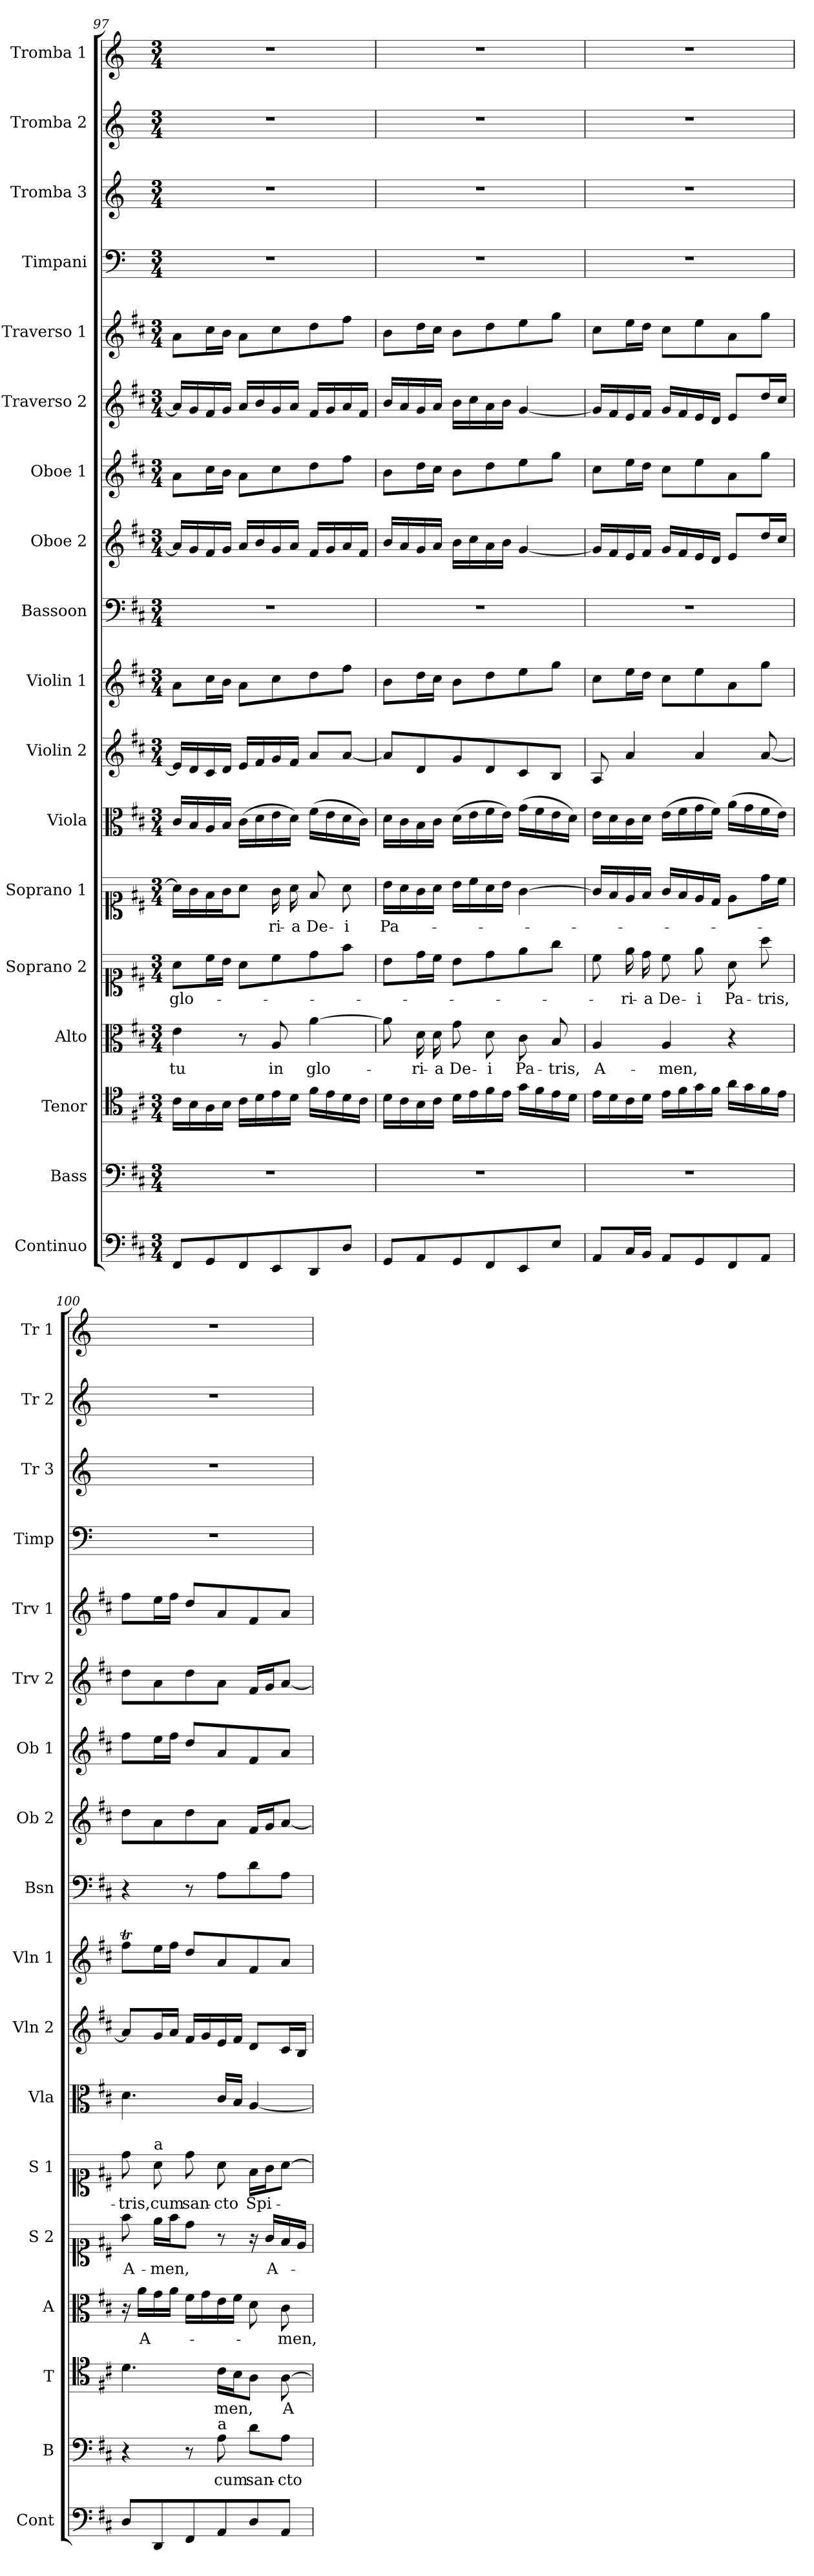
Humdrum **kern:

**kern	**kern	**text	**kern	**text	**kern	**text	**kern	**text	**kern	**text	**kern	**kern	**kern	**kern	**kern	**kern	**kern	**kern	**kern	**kern	**kern	**kern
*part18	*part17	*part17	*part16	*part16	*part15	*part15	*part14	*part14	*part13	*part13	*part12	*part11	*part10	*part9	*part8	*part7	*part6	*part5	*part4	*part3	*part2	*part1
*staff18	*staff17	*staff17	*staff16	*staff16	*staff15	*staff15	*staff14	*staff14	*staff13	*staff13	*staff12	*staff11	*staff10	*staff9	*staff8	*staff7	*staff6	*staff5	*staff4	*staff3	*staff2	*staff1
*I"Continuo	*I"Bass	*	*I"Tenor	*	*I"Alto	*	*I"Soprano 2	*	*I"Soprano 1	*	*I"Viola	*I"Violin 2	*I"Violin 1	*I"Bassoon	*I"Oboe 2	*I"Oboe 1	*I"Traverso 2	*I"Traverso 1	*I"Timpani	*I"Tromba 3	*I"Tromba 2	*I"Tromba 1
*I'Cont	*I'B	*	*I'T	*	*I'A	*	*I'S 2	*	*I'S 1	*	*I'Vla	*I'Vln 2	*I'Vln 1	*I'Bsn	*I'Ob 2	*I'Ob 1	*I'Trv 2	*I'Trv 1	*I'Timp	*I'Tr 3	*I'Tr 2	*I'Tr 1
*clefF4	*clefF4	*	*clefC4	*	*clefC3	*	*clefC1	*	*clefC1	*	*clefC3	*clefG2	*clefG2	*clefF4	*clefG2	*clefG2	*clefG2	*clefG2	*clefF4	*clefG2	*clefG2	*clefG2
*	*	*	*	*	*	*	*	*	*	*	*	*	*	*	*	*	*	*	*ITrd-1c-2	*ITrd-1c-2	*ITrd-1c-2	*ITrd-1c-2
*k[f#c#]	*k[f#c#]	*	*k[f#c#]	*	*k[f#c#]	*	*k[f#c#]	*	*k[f#c#]	*	*k[f#c#]	*k[f#c#]	*k[f#c#]	*k[f#c#]	*k[f#c#]	*k[f#c#]	*k[f#c#]	*k[f#c#]	*k[f#c#]	*k[f#c#]	*k[f#c#]	*k[f#c#]
*M3/4	*M3/4	*	*M3/4	*	*M3/4	*	*M3/4	*	*M3/4	*	*M3/4	*M3/4	*M3/4	*M3/4	*M3/4	*M3/4	*M3/4	*M3/4	*M3/4	*M3/4	*M3/4	*M3/4
=97	=97	=97	=97	=97	=97	=97	=97	=97	=97	=97	=97	=97	=97	=97	=97	=97	=97	=97	=97	=97	=97	=97
!	!	!	!	!	!	!LO:LY:b	!	!LO:LY:b	!	!	!	!	!	!	!	!	!	!	!	!	!	!
8FF#/L	2.r	.	16c#\LL	.	4e\	-tu	8a\L	glo-	16a\LL]	.	16c#/LL	16e/LL]	8a\L	2.r	16a/LL]	8a\L	16a/LL]	8a\L	2.r	2.r	2.r	2.r
.	.	.	16B\	.	.	.	.	.	16g\	.	16B/	16d/	.	.	16g/	.	16g/	.	.	.	.	.
8GG/	.	.	16A\	.	.	.	16cc#\L	.	16f#\	.	16A/	16c#/	16cc#\L	.	16f#/	16cc#\L	16f#/	16cc#\L	.	.	.	.
.	.	.	16B\JJ	.	.	.	16b\JJ	.	16g\J	.	16B/JJ	16d/JJ	16b\JJ	.	16g/JJ	16b\JJ	16g/JJ	16b\JJ	.	.	.	.
8FF#/	.	.	16c#\LL	.	8r	.	8a\L	.	8a\J	.	(16c#\LL	16e/LL	8a\L	.	16a/LL	8a\L	16a/LL	8a\L	.	.	.	.
.	.	.	16d\	.	.	.	.	.	.	.	16d\	16f#/	.	.	16b/	.	16b/	.	.	.	.	.
!	!	!	!	!	!	!LO:LY:b	!	!	!	!LO:LY:b	!	!	!	!	!	!	!	!	!	!	!	!
8EE/	.	.	16e\	.	8A/	in	8cc#\	.	16g\	-ri-	16e\	16g/	8cc#\	.	16g/	8cc#\	16g/	8cc#\	.	.	.	.
!	!	!	!	!	!	!	!	!	!	!LO:LY:b	!	!	!	!	!	!	!	!	!	!	!	!
.	.	.	16d\JJ	.	.	.	.	.	16a\	-a	16d\JJ)	16f#/JJ	.	.	16a/JJ	.	16a/JJ	.	.	.	.	.
!	!	!	!	!	!	!LO:LY:b	!	!	!	!LO:LY:b	!	!	!	!	!	!	!	!	!	!	!	!
8DD/	.	.	16f#\LL	.	[4a\	glo-	8dd\	.	8f#/	De-	(16f#\LL	8a/L	8dd\	.	16f#/LL	8dd\	16f#/LL	8dd\	.	.	.	.
.	.	.	16e\	.	.	.	.	.	.	.	16e\	.	.	.	16g/	.	16g/	.	.	.	.	.
!	!	!	!	!	!	!	!	!	!	!LO:LY:b	!	!	!	!	!	!	!	!	!	!	!	!
8D/J	.	.	16d\	.	.	.	8ff#\J	.	8a\	-i	16d\	[8a/J	8ff#\J	.	16a/	8ff#\J	16a/	8ff#\J	.	.	.	.
.	.	.	16c#\JJ	.	.	.	.	.	.	.	16c#\JJ)	.	.	.	16f#/JJ	.	16f#/JJ	.	.	.	.	.
=98	=98	=98	=98	=98	=98	=98	=98	=98	=98	=98	=98	=98	=98	=98	=98	=98	=98	=98	=98	=98	=98	=98
!	!	!	!	!	!	!	!	!	!	!LO:LY:b	!	!	!	!	!	!	!	!	!	!	!	!
8GG/L	2.r	.	16d\LL	.	8a\]	.	8b\L	.	16b\LL	Pa-	16d\LL	8a/L]	8b\L	2.r	16b/LL	8b\L	16b/LL	8b\L	2.r	2.r	2.r	2.r
.	.	.	16c#\	.	.	.	.	.	16a\	.	16c#\	.	.	.	16a/	.	16a/	.	.	.	.	.
!	!	!	!	!	!	!LO:LY:b	!	!	!	!	!	!	!	!	!	!	!	!	!	!	!	!
8AA/	.	.	16B\	.	16d\	-ri-	16dd\L	.	16g\	.	16B\	8d/	16dd\L	.	16g/	16dd\L	16g/	16dd\L	.	.	.	.
!	!	!	!	!	!	!LO:LY:b	!	!	!	!	!	!	!	!	!	!	!	!	!	!	!	!
.	.	.	16c#\JJ	.	16d\	-a	16cc#\JJ	.	16a\JJ	.	16c#\JJ	.	16cc#\JJ	.	16a/JJ	16cc#\JJ	16a/JJ	16cc#\JJ	.	.	.	.
!	!	!	!	!	!	!LO:LY:b	!	!	!	!	!	!	!	!	!	!	!	!	!	!	!	!
8GG/	.	.	16d\LL	.	8g\	De-	8b\L	.	16b\LL	.	(16d\LL	8g/	8b\L	.	16b\LL	8b\L	16b\LL	8b\L	.	.	.	.
.	.	.	16e\	.	.	.	.	.	16cc#\	.	16e\	.	.	.	16cc#\	.	16cc#\	.	.	.	.	.
!	!	!	!	!	!	!LO:LY:b	!	!	!	!	!	!	!	!	!	!	!	!	!	!	!	!
8FF#/	.	.	16f#\	.	8d\	-i	8dd\	.	16a\	.	16f#\	8d/	8dd\	.	16a\	8dd\	16a\	8dd\	.	.	.	.
.	.	.	16e\JJ	.	.	.	.	.	16b\JJ	.	16e\JJ)	.	.	.	16b\JJ	.	16b\JJ	.	.	.	.	.
!	!	!	!	!	!	!LO:LY:b	!	!	!	!	!	!	!	!	!	!	!	!	!	!	!	!
8EE/	.	.	16g\LL	.	8c#\	Pa-	8ee\	.	[4g\	.	(16g\LL	8c#/	8ee\	.	[4g/	8ee\	[4g/	8ee\	.	.	.	.
.	.	.	16f#\	.	.	.	.	.	.	.	16f#\	.	.	.	.	.	.	.	.	.	.	.
!	!	!	!	!	!	!LO:LY:b	!	!	!	!	!	!	!	!	!	!	!	!	!	!	!	!
8E/J	.	.	16e\	.	8B/	-tris,	8gg\J	.	.	.	16e\	8B/J	8gg\J	.	.	8gg\J	.	8gg\J	.	.	.	.
.	.	.	16d\JJ	.	.	.	.	.	.	.	16d\JJ)	.	.	.	.	.	.	.	.	.	.	.
=99	=99	=99	=99	=99	=99	=99	=99	=99	=99	=99	=99	=99	=99	=99	=99	=99	=99	=99	=99	=99	=99	=99
!	!	!	!	!	!	!LO:LY:b	!	!	!	!	!	!	!	!	!	!	!	!	!	!	!	!
8AA/L	2.r	.	16e\LL	.	4A/	A-	8cc#\	.	16g/LL]	.	16e\LL	8A/	8cc#\L	2.r	16g/LL]	8cc#\L	16g/LL]	8cc#\L	2.r	2.r	2.r	2.r
.	.	.	16d\	.	.	.	.	.	16f#/	.	16d\	.	.	.	16f#/	.	16f#/	.	.	.	.	.
!	!	!	!	!	!	!	!	!LO:LY:b	!	!	!	!	!	!	!	!	!	!	!	!	!	!
16C#/L	.	.	16c#\	.	.	.	16ee\	-ri-	16e/	.	16c#\	4a/	16ee\L	.	16e/	16ee\L	16e/	16ee\L	.	.	.	.
!	!	!	!	!	!	!	!	!LO:LY:b	!	!	!	!	!	!	!	!	!	!	!	!	!	!
16BB/JJ	.	.	16d\JJ	.	.	.	16dd\	-a	16f#/JJ	.	16d\JJ	.	16dd\JJ	.	16f#/JJ	16dd\JJ	16f#/JJ	16dd\JJ	.	.	.	.
!	!	!	!	!	!	!LO:LY:b	!	!LO:LY:b	!	!	!	!	!	!	!	!	!	!	!	!	!	!
8AA/L	.	.	16e\LL	.	4A/	-men,	8cc#\	De-	16g/LL	.	(16e\LL	.	8cc#\L	.	16g/LL	8cc#\L	16g/LL	8cc#\L	.	.	.	.
.	.	.	16f#\	.	.	.	.	.	16f#/	.	16f#\	.	.	.	16f#/	.	16f#/	.	.	.	.	.
!	!	!	!	!	!	!	!	!LO:LY:b	!	!	!	!	!	!	!	!	!	!	!	!	!	!
8GG/	.	.	16g\	.	.	.	8ee\	-i	16e/	.	16g\	4a/	8ee\	.	16e/	8ee\	16e/	8ee\	.	.	.	.
.	.	.	16f#\JJ	.	.	.	.	.	16d/JJ	.	16f#\JJ)	.	.	.	16d/JJ	.	16d/JJ	.	.	.	.	.
!	!	!	!	!	!	!	!	!LO:LY:b	!	!	!	!	!	!	!	!	!	!	!	!	!	!
8FF#/	.	.	16a\LL	.	4r	.	8a\	Pa-	8e\L	.	(16a\LL	.	8a\	.	8e/L	8a\	8e/L	8a\	.	.	.	.
.	.	.	16g\	.	.	.	.	.	.	.	16g\	.	.	.	.	.	.	.	.	.	.	.
!	!	!	!	!	!	!	!	!LO:LY:b	!	!	!	!	!	!	!	!	!	!	!	!	!	!
8AA/J	.	.	16f#\	.	.	.	8aa\	-tris,	16dd\L	.	16f#\	[8a/	8gg\J	.	16dd/L	8gg\J	16dd/L	8gg\J	.	.	.	.
.	.	.	16e\JJ	.	.	.	.	.	16cc#\JJ	.	16e\JJ)	.	.	.	16cc#/JJ	.	16cc#/JJ	.	.	.	.	.
!!LO:PB:g=z
=100	=100	=100	=100	=100	=100	=100	=100	=100	=100	=100	=100	=100	=100	=100	=100	=100	=100	=100	=100	=100	=100	=100
!	!	!	!	!	!	!	!	!LO:LY:b	!	!LO:LY:b	!	!	!	!	!	!	!	!	!	!	!	!
8D/L	4r	.	4.d\	.	16r	.	8ff#\	A-	8dd\	-tris,	4.d\	8a/L]	8ff#t\L	4r	8dd\L	8ff#\L	8dd\L	8ff#\L	2.r	2.r	2.r	2.r
!	!	!	!	!	!	!LO:LY:b	!	!	!	!	!	!	!	!	!	!	!	!	!	!	!	!
.	.	.	.	.	16a\LL	A-	.	.	.	.	.	.	.	.	.	.	.	.	.	.	.	.
!	!	!	!	!	!	!	!	!	!LO:TX:a:t=a	!	!	!	!	!	!	!	!	!	!	!	!	!
!	!	!	!	!	!	!	!	!LO:LY:b	!	!LO:LY:b	!	!	!	!	!	!	!	!	!	!	!	!
8DD/	.	.	.	.	16g\	.	16ee\LL	-men,	8a\	cum	.	16g/L	16ee\L	.	8a\	16ee\L	8a\	16ee\L	.	.	.	.
.	.	.	.	.	16a\JJ	.	16ff#\J	.	.	.	.	16a/JJ	16ff#\JJ	.	.	16ff#\JJ	.	16ff#\JJ	.	.	.	.
!	!	!	!	!	!	!	!	!	!	!LO:LY:b	!	!	!	!	!	!	!	!	!	!	!	!
8FF#/	8r	.	.	.	16f#\LL	.	8dd\J	.	8dd\	san-	.	16f#/LL	8dd/L	8r	8dd\	8dd/L	8dd\	8dd/L	.	.	.	.
.	.	.	.	.	16g\	.	.	.	.	.	.	16g/	.	.	.	.	.	.	.	.	.	.
!	!LO:TX:a:t=a	!	!	!	!	!	!	!	!	!	!	!	!	!	!	!	!	!	!	!	!	!
!	!	!LO:LY:b	!	!LO:LY:b	!	!	!	!	!	!LO:LY:b	!	!	!	!	!	!	!	!	!	!	!	!
8AA/	8A\	cum	16c#\LL	-men,	16e\	.	8r	.	8a\	-cto	16c#/LL	16e/	8a/	8A\L	8a\J	8a/	8a\J	8a/	.	.	.	.
.	.	.	16B\J	.	16f#\JJ	.	.	.	.	.	16B/JJ	16f#/JJ	.	.	.	.	.	.	.	.	.	.
!	!	!LO:LY:b	!	!	!	!	!	!	!	!LO:LY:b	!	!	!	!	!	!	!	!	!	!	!	!
8D/	8d\L	san-	8A\J	.	8d\	.	16r	.	16f#\LL	Spi-	[4A/	8d/L	8f#/	8d\	16f#/LL	8f#/	16f#/LL	8f#/	.	.	.	.
!	!	!	!	!	!	!	!	!LO:LY:b	!	!	!	!	!	!	!	!	!	!	!	!	!	!
.	.	.	.	.	.	.	16g/LL	A-	16g\J	.	.	.	.	.	16g/J	.	16g/J	.	.	.	.	.
!	!	!LO:LY:b	!	!LO:LY:b	!	!LO:LY:b	!	!	!	!	!	!	!	!	!	!	!	!	!	!	!	!
8AA/J	8A\J	-cto	[8A\	A-	8c#\	-men,	16f#/	.	[8a\J	.	.	16c#/L	8a/J	8A\J	[8a/J	8a/J	[8a/J	8a/J	.	.	.	.
.	.	.	.	.	.	.	16e/JJ	.	.	.	.	16B/JJ	.	.	.	.	.	.	.	.	.	.
=	=	=	=	=	=	=	=	=	=	=	=	=	=	=	=	=	=	=	=	=	=	=
*-	*-	*-	*-	*-	*-	*-	*-	*-	*-	*-	*-	*-	*-	*-	*-	*-	*-	*-	*-	*-	*-	*-
